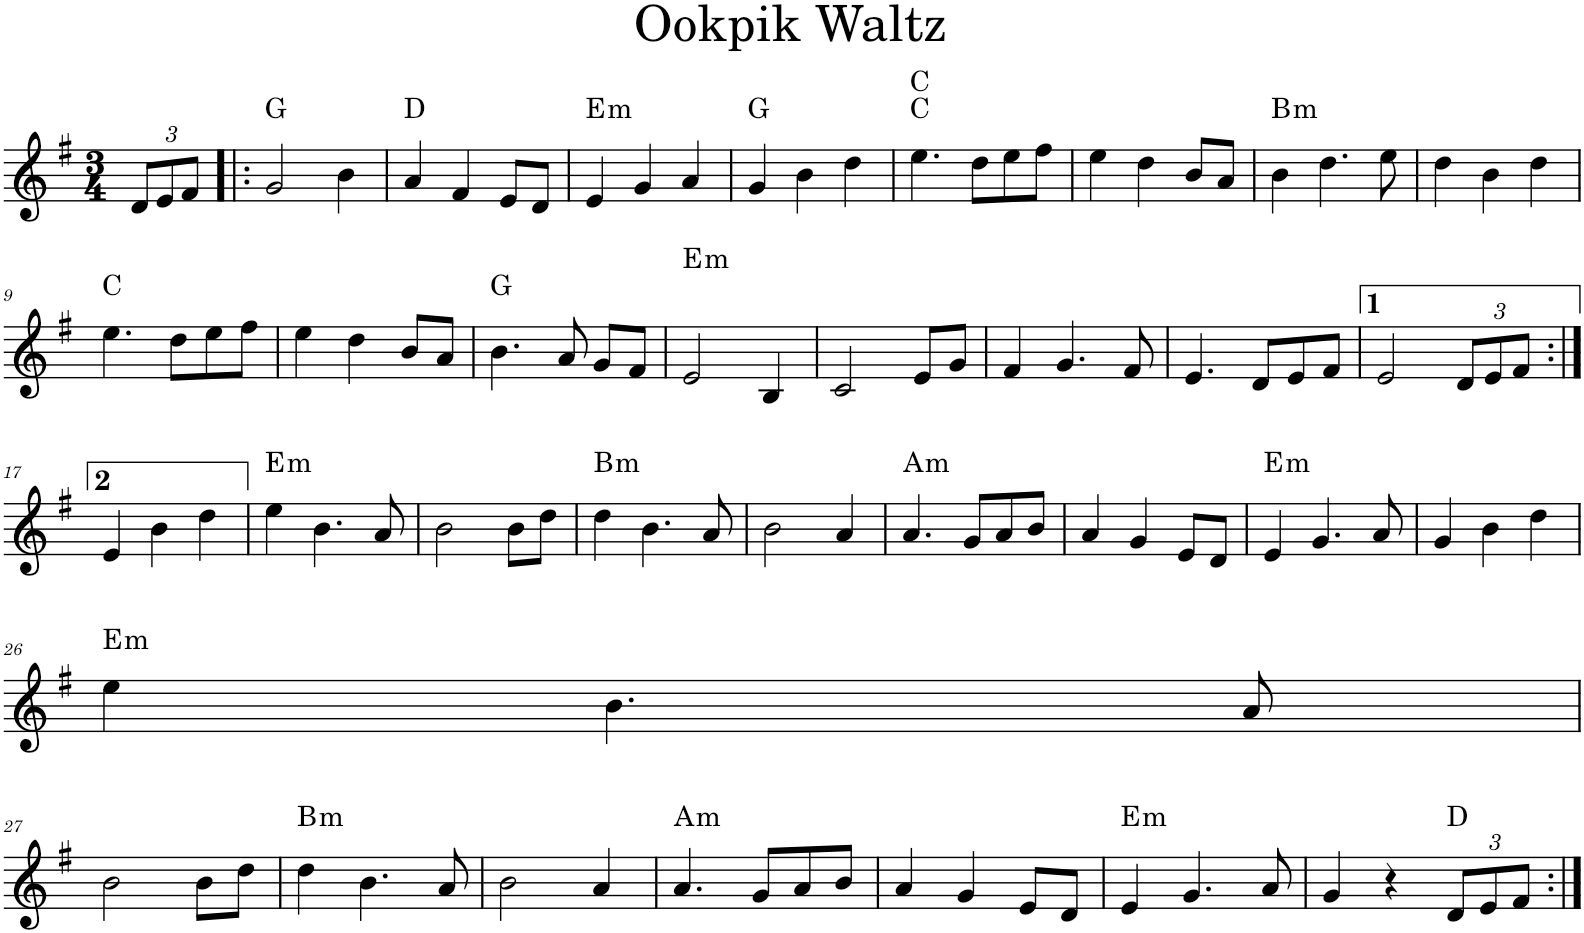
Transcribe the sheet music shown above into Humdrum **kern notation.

**kern	**harte
*part1	*part1
*staff1	*
*I"Violin	*
*I'Vln	*
*clefG2	*
*k[f#]	*
*M3/4	*
*Xbrackettup	*
=	=
12d/L	.
12e/	.
12f#/J	.
=1!|:	=1!|:
2g/	G:maj
4b\	.
=2	=2
4a/	D:maj
4f#/	.
8e/L	.
8d/J	.
=3	=3
!	!LO:H:kt=m
4e/	E:min
4g/	.
4a/	.
=4	=4
4g/	G:maj
4b\	.
4dd\	.
=5	=5
4.ee\	C:maj C:maj
8dd\L	.
8ee\	.
8ff#\J	.
=6	=6
4ee\	.
4dd\	.
8b/L	.
8a/J	.
=7	=7
!	!LO:H:kt=m
4b\	B:min
4.dd\	.
8ee\	.
=8	=8
4dd\	.
4b\	.
4dd\	.
!!LO:LB:g=z
=9	=9
4.ee\	C:maj
8dd\L	.
8ee\	.
8ff#\J	.
=10	=10
4ee\	.
4dd\	.
8b/L	.
8a/J	.
=11	=11
4.b\	G:maj
8a/	.
8g/L	.
8f#/J	.
=12	=12
!	!LO:H:n=1:kt=N.C.
!	!LO:H:n=2:kt=m
2e/	N E:min
4B/	.
=13	=13
2c/	.
8e/L	.
8g/J	.
=14	=14
4f#/	.
4.g/	.
8f#/	.
=15	=15
4.e/	.
8d/L	.
8e/	.
8f#/J	.
=16	=16
2e/	.
12d/L	.
12e/	.
12f#/J	.
!!LO:LB:g=z
=17:|!	=17:|!
4e/	.
4b\	.
4dd\	.
=18	=18
!	!LO:H:kt=m
4ee\	E:min
4.b\	.
8a/	.
=19	=19
2b\	.
8b\L	.
8dd\J	.
=20	=20
!	!LO:H:kt=m
4dd\	B:min
4.b\	.
8a/	.
=21	=21
2b\	.
4a/	.
=22	=22
!	!LO:H:kt=m
4.a/	A:min
8g/L	.
8a/	.
8b/J	.
=23	=23
4a/	.
4g/	.
8e/L	.
8d/J	.
=24	=24
!	!LO:H:kt=m
4e/	E:min
4.g/	.
8a/	.
=25	=25
4g/	.
4b\	.
4dd\	.
!!LO:LB:g=z
=26	=26
!	!LO:H:kt=m
4ee\	E:min
4.b\	.
8a/	.
!!LO:LB:g=z
=27	=27
2b\	.
8b\L	.
8dd\J	.
=28	=28
!	!LO:H:kt=m
4dd\	B:min
4.b\	.
8a/	.
=29	=29
2b\	.
4a/	.
=30	=30
!	!LO:H:kt=m
4.a/	A:min
8g/L	.
8a/	.
8b/J	.
=31	=31
4a/	.
4g/	.
8e/L	.
8d/J	.
=32	=32
!	!LO:H:kt=m
4e/	E:min
4.g/	.
8a/	.
=33	=33
4g/	.
4r	.
12d/L	D:maj
12e/	.
12f#/J	.
=:|!	=:|!
*-	*-
